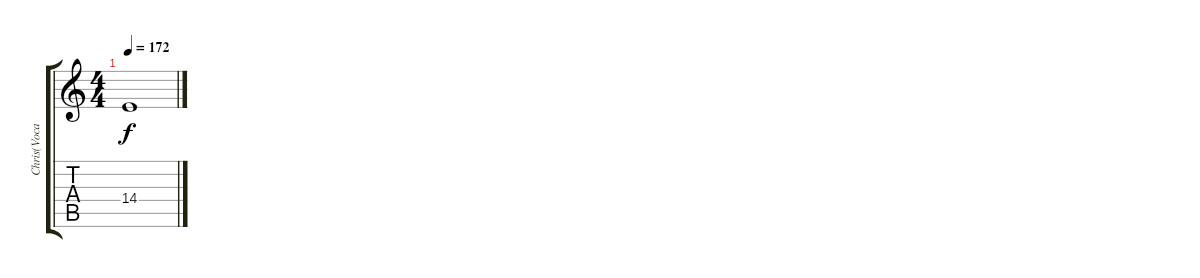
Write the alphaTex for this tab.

\track ("Chris(Vocals)" "Chris(Voca") {instrument cello}
\staff {score tabs}
\tuning (E4 B3 G3 D3 A2 E2) {hide}
\ts (4 4)
\tempo 172
\clef g2
\ks c
14.4{t}.1{dy f}
